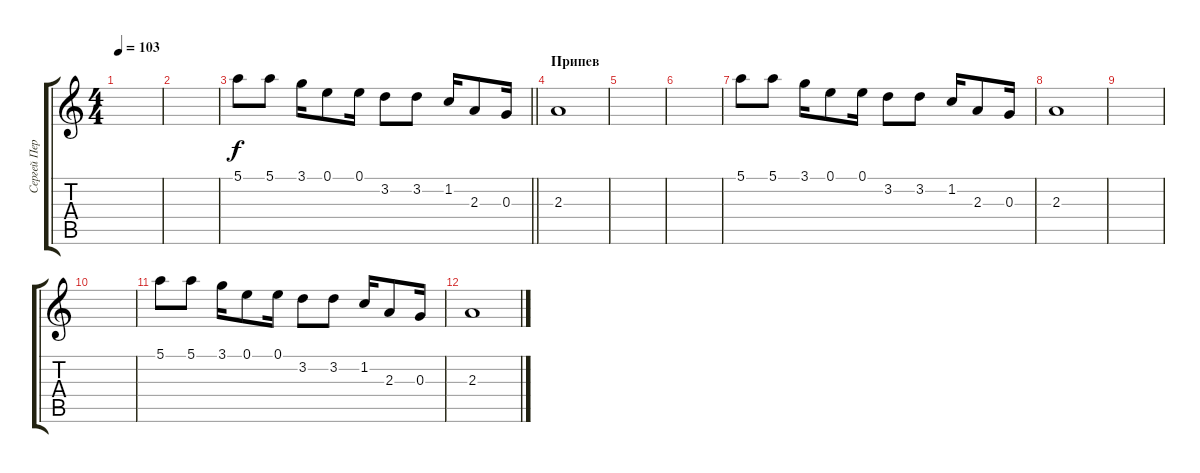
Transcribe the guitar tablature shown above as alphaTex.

\track ("Сергей Перегуда (электро-гитара 1)" "Сергей Пер") {instrument electricguitarjazz}
\staff {score tabs}
\tuning (E4 B3 G3 D3 A2 E2) {hide}
\ts (4 4)
\tempo 103
\clef g2
\ks c
|
|
\barLineRight lightlight
5.1.8 5.1.8 3.1.16 0.1.8 0.1.16 3.2.8 3.2.8 1.2.16 2.3.8 0.3.16 |
\section ("" "Припев")
2.3.1 |
|
|
5.1.8 5.1.8 3.1.16 0.1.8 0.1.16 3.2.8 3.2.8 1.2.16 2.3.8 0.3.16 |
2.3.1 |
|
|
5.1.8 5.1.8 3.1.16 0.1.8 0.1.16 3.2.8 3.2.8 1.2.16 2.3.8 0.3.16 |
2.3.1
